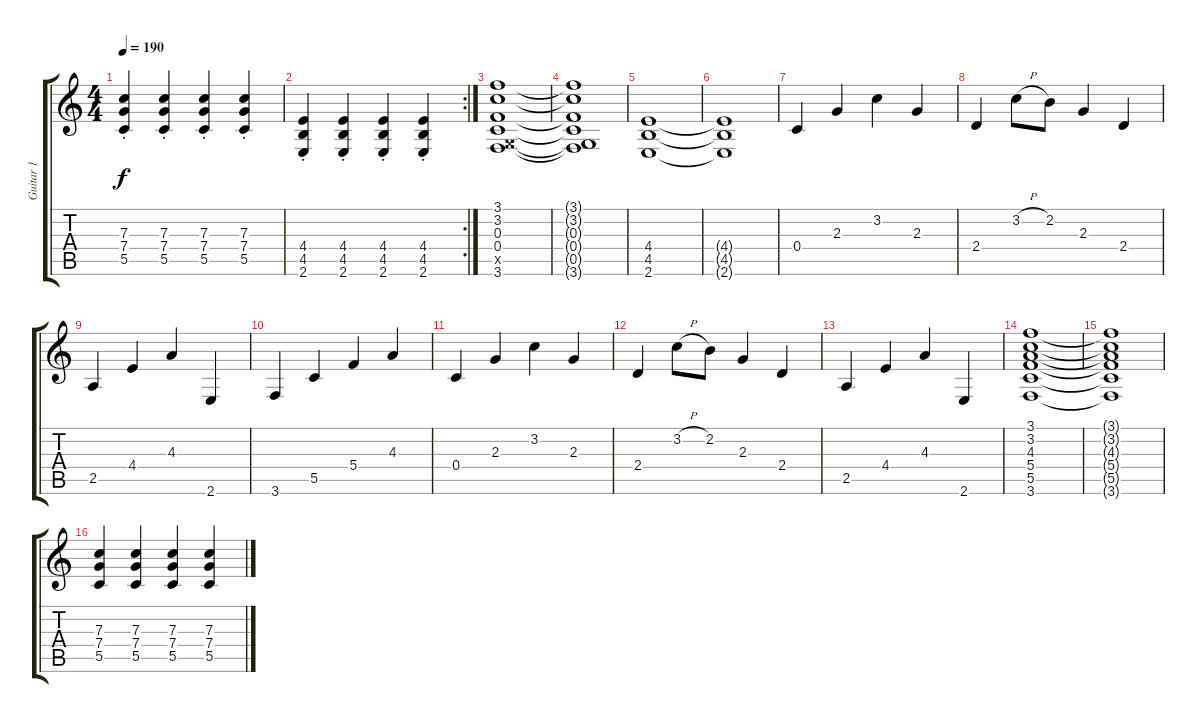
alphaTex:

\track ("Guitar 1" "Guitar 1") {instrument overdrivenguitar}
\staff {score tabs}
\tuning (D4 A3 F3 C3 G2 D2) {hide}
\ts (4 4)
\tempo 190
\clef g2
\ks c
(7.3{st} 7.4{st} 5.5{st}).4{dy f} (7.3{st} 7.4{st} 5.5{st}).4 (7.3{st} 7.4{st} 5.5{st}).4 (7.3{st} 7.4{st} 5.5{st}).4 |
\rc 2
(4.4{st} 4.5{st} 2.6{st}).4 (4.4{st} 4.5{st} 2.6{st}).4 (4.4{st} 4.5{st} 2.6{st}).4 (4.4{st} 4.5{st} 2.6{st}).4 |
(3.1 3.2 0.3 0.4 0.5{x} 3.6).1 |
(3.1{t} 3.2{t} 0.3{t} 0.4{t} 0.5{t} 3.6{t}).1 |
(4.4 4.5 2.6).1 |
(4.4{t} 4.5{t} 2.6{t}).1 |
0.4.4 2.3.4 3.2.4 2.3.4 |
2.4.4 3.2{h}.8 2.2.8 2.3.4 2.4.4 |
2.5.4 4.4.4 4.3.4 2.6.4 |
3.6.4 5.5.4 5.4.4 4.3.4 |
0.4.4 2.3.4 3.2.4 2.3.4 |
2.4.4 3.2{h}.8 2.2.8 2.3.4 2.4.4 |
2.5.4 4.4.4 4.3.4 2.6.4 |
(3.1 3.2 4.3 5.4 5.5 3.6).1 |
(3.1{t} 3.2{t} 4.3{t} 5.4{t} 5.5{t} 3.6{t}).1 |
(7.3 7.4 5.5).4 (7.3 7.4 5.5).4 (7.3 7.4 5.5).4 (7.3 7.4 5.5).4
